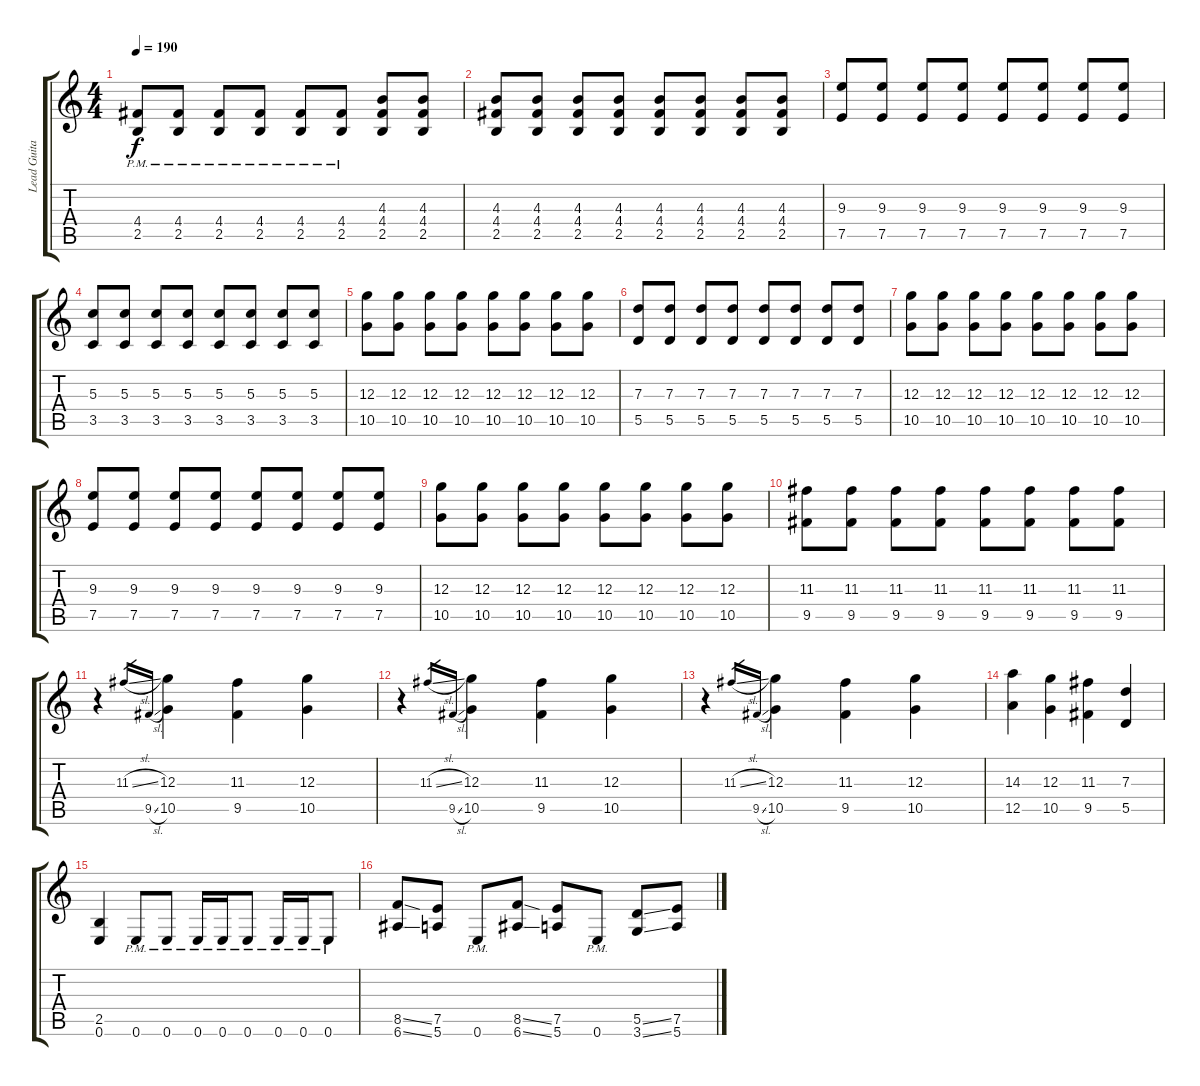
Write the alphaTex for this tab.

\track ("Lead Guitar  " "Lead Guita") {instrument overdrivenguitar}
\staff {score tabs}
\tuning (E4 B3 G3 D3 A2 E2) {hide}
\ts (4 4)
\tempo 190
\clef g2
\ks c
(4.4{pm} 2.5{pm}).8{dy f} (4.4{pm} 2.5{pm}).8 (4.4{pm} 2.5{pm}).8 (4.4{pm} 2.5{pm}).8 (4.4{pm} 2.5{pm}).8 (4.4{pm} 2.5{pm}).8 (4.3 4.4 2.5).8 (4.3 4.4 2.5).8 |
(4.3 4.4 2.5).8 (4.3 4.4 2.5).8 (4.3 4.4 2.5).8 (4.3 4.4 2.5).8 (4.3 4.4 2.5).8 (4.3 4.4 2.5).8 (4.3 4.4 2.5).8 (4.3 4.4 2.5).8 |
(9.3 7.5).8 (9.3 7.5).8 (9.3 7.5).8 (9.3 7.5).8 (9.3 7.5).8 (9.3 7.5).8 (9.3 7.5).8 (9.3 7.5).8 |
(5.3 3.5).8 (5.3 3.5).8 (5.3 3.5).8 (5.3 3.5).8 (5.3 3.5).8 (5.3 3.5).8 (5.3 3.5).8 (5.3 3.5).8 |
(12.3 10.5).8 (12.3 10.5).8 (12.3 10.5).8 (12.3 10.5).8 (12.3 10.5).8 (12.3 10.5).8 (12.3 10.5).8 (12.3 10.5).8 |
(7.3 5.5).8 (7.3 5.5).8 (7.3 5.5).8 (7.3 5.5).8 (7.3 5.5).8 (7.3 5.5).8 (7.3 5.5).8 (7.3 5.5).8 |
(12.3 10.5).8 (12.3 10.5).8 (12.3 10.5).8 (12.3 10.5).8 (12.3 10.5).8 (12.3 10.5).8 (12.3 10.5).8 (12.3 10.5).8 |
(9.3 7.5).8 (9.3 7.5).8 (9.3 7.5).8 (9.3 7.5).8 (9.3 7.5).8 (9.3 7.5).8 (9.3 7.5).8 (9.3 7.5).8 |
(12.3 10.5).8 (12.3 10.5).8 (12.3 10.5).8 (12.3 10.5).8 (12.3 10.5).8 (12.3 10.5).8 (12.3 10.5).8 (12.3 10.5).8 |
(11.3 9.5).8 (11.3 9.5).8 (11.3 9.5).8 (11.3 9.5).8 (11.3 9.5).8 (11.3 9.5).8 (11.3 9.5).8 (11.3 9.5).8 |
r.4 11.3{sl}.16{gr} 9.5{sl}.16{gr} (12.3 10.5).4 (11.3 9.5).4 (12.3 10.5).4 |
r.4 11.3{sl}.16{gr} 9.5{sl}.16{gr} (12.3 10.5).4 (11.3 9.5).4 (12.3 10.5).4 |
r.4 11.3{sl}.16{gr} 9.5{sl}.16{gr} (12.3 10.5).4 (11.3 9.5).4 (12.3 10.5).4 |
(14.3 12.5).4 (12.3 10.5).4 (11.3 9.5).4 (7.3 5.5).4 |
(2.5 0.6).4 0.6{pm}.8 0.6{pm}.8 0.6{pm}.16 0.6{pm}.16 0.6{pm}.8 0.6{pm}.16 0.6{pm}.16 0.6{pm}.8 |
(8.5{ss} 6.6{ss}).8 (7.5 5.6).8 0.6{pm}.8 (8.5{ss} 6.6{ss}).8 (7.5 5.6).8 0.6{pm}.8 (5.5{ss} 3.6{ss}).8 (7.5 5.6).8
